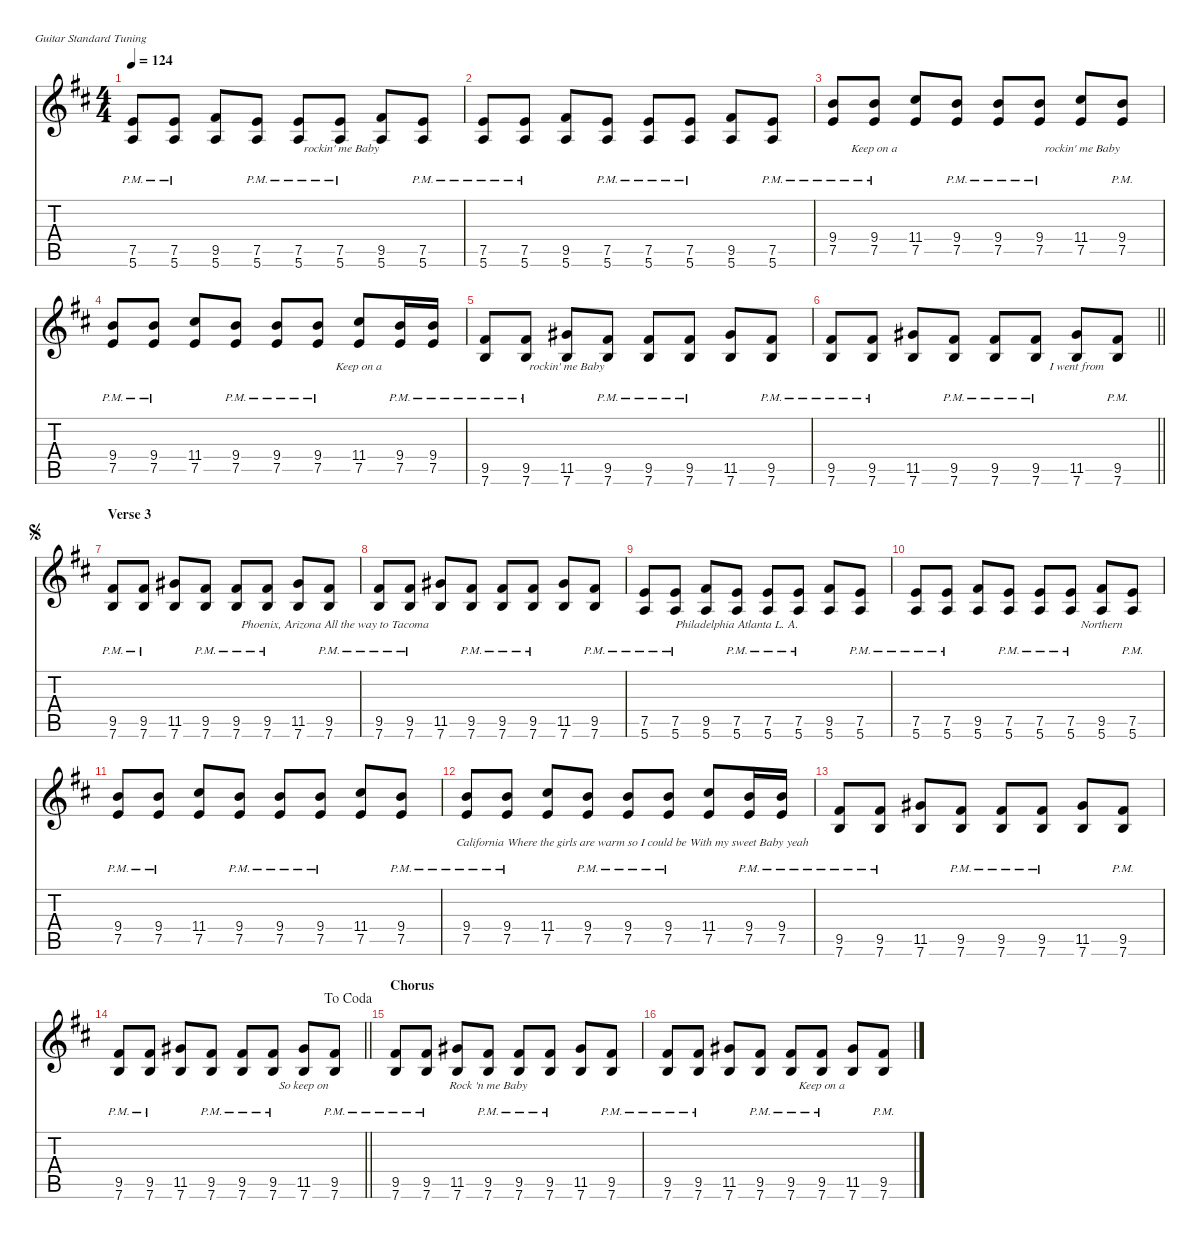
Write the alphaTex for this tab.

\hideDynamics
\bracketExtendMode nobrackets
\singleTrackTrackNamePolicy hidden
\multiTrackTrackNamePolicy hidden
\otherSystemsTrackNameOrientation horizontal
\track ("Distorted Guitar" "E-Gt") {instrument overdrivenguitar}
\staff {score tabs}
\tuning (E4 B3 G3 D3 A2 E2)
\ts (4 4)
\tempo 124
\clef g2
\ks bminor
(7.5{acc forcenatural} 5.6{pm acc forcenatural}).8{dy f beam Up} (7.5{acc forcenatural} 5.6{pm acc forcenatural}).8{beam Up} (9.5{acc #} 5.6{acc forcenatural}).8{beam Up} (7.5{acc forcenatural} 5.6{pm acc forcenatural}).8{beam Up} (7.5{acc forcenatural} 5.6{pm acc forcenatural}).8{beam Up} (7.5{acc forcenatural} 5.6{pm acc forcenatural}).8{lyrics (0 " rockin' me Baby") lyrics (1 "") lyrics (2 "") lyrics (3 "") lyrics (4 "") beam Up} (9.5{acc #} 5.6{acc forcenatural}).8{beam Up} (7.5{acc forcenatural} 5.6{pm acc forcenatural}).8{beam Up} |
(7.5{acc forcenatural} 5.6{pm acc forcenatural}).8{beam Up} (7.5{acc forcenatural} 5.6{pm acc forcenatural}).8{beam Up} (9.5{acc #} 5.6{acc forcenatural}).8{beam Up} (7.5{acc forcenatural} 5.6{pm acc forcenatural}).8{beam Up} (7.5{acc forcenatural} 5.6{pm acc forcenatural}).8{beam Up} (7.5{acc forcenatural} 5.6{pm acc forcenatural}).8{beam Up} (9.5{acc #} 5.6{acc forcenatural}).8{beam Up} (7.5{acc forcenatural} 5.6{pm acc forcenatural}).8{beam Up} |
(7.5{pm acc forcenatural} 9.4{acc forcenatural}).8{beam Up} (7.5{pm acc forcenatural} 9.4{acc forcenatural}).8{lyrics (0 "Keep on a") lyrics (1 "") lyrics (2 "") lyrics (3 "") lyrics (4 "") beam Up} (7.5{acc forcenatural} 11.4{acc #}).8{beam Up} (7.5{pm acc forcenatural} 9.4{acc forcenatural}).8{beam Up} (7.5{pm acc forcenatural} 9.4{acc forcenatural}).8{beam Up} (7.5{pm acc forcenatural} 9.4{acc forcenatural}).8{beam Up} (7.5{acc forcenatural} 11.4{acc #}).8{lyrics (0 " rockin' me Baby") lyrics (1 "") lyrics (2 "") lyrics (3 "") lyrics (4 "") beam Up} (7.5{pm acc forcenatural} 9.4{acc forcenatural}).8{beam Up} |
(7.5{pm acc forcenatural} 9.4{acc forcenatural}).8{beam Up} (7.5{pm acc forcenatural} 9.4{acc forcenatural}).8{beam Up} (7.5{acc forcenatural} 11.4{acc #}).8{beam Up} (7.5{pm acc forcenatural} 9.4{acc forcenatural}).8{beam Up} (7.5{pm acc forcenatural} 9.4{acc forcenatural}).8{beam Up} (7.5{pm acc forcenatural} 9.4{acc forcenatural}).8{beam Up} (7.5{acc forcenatural} 11.4{acc #}).8{lyrics (0 "Keep on a ") lyrics (1 "") lyrics (2 "") lyrics (3 "") lyrics (4 "") beam Up} (9.4{acc forcenatural} 7.5{pm acc forcenatural}).16{beam Up} (7.5{pm acc forcenatural} 9.4{acc forcenatural}).16{beam Up} |
(9.5{acc #} 7.6{pm acc forcenatural}).8{beam Up} (9.5{acc #} 7.6{pm acc forcenatural}).8{beam Up} (11.5{acc #} 7.6{acc forcenatural}).8{lyrics (0 "rockin' me Baby") lyrics (1 "") lyrics (2 "") lyrics (3 "") lyrics (4 "") beam Up} (9.5{acc #} 7.6{pm acc forcenatural}).8{beam Up} (9.5{acc #} 7.6{pm acc forcenatural}).8{beam Up} (9.5{acc #} 7.6{pm acc forcenatural}).8{beam Up} (11.5{acc #} 7.6{acc forcenatural}).8{beam Up} (9.5{acc #} 7.6{pm acc forcenatural}).8{beam Up} |
\barLineRight lightlight
(9.5{acc #} 7.6{pm acc forcenatural}).8{beam Up} (9.5{acc #} 7.6{pm acc forcenatural}).8{beam Up} (11.5{acc #} 7.6{acc forcenatural}).8{beam Up} (9.5{acc #} 7.6{pm acc forcenatural}).8{beam Up} (9.5{acc #} 7.6{pm acc forcenatural}).8{beam Up} (9.5{acc #} 7.6{pm acc forcenatural}).8{beam Up} (11.5{acc #} 7.6{acc forcenatural}).8{lyrics (0 "I went from") lyrics (1 "") lyrics (2 "") lyrics (3 "") lyrics (4 "") beam Up} (9.5{acc #} 7.6{pm acc forcenatural}).8{beam Up} |
\section ("" "Verse 3")
\jump segno
(9.5{acc #} 7.6{pm acc forcenatural}).8{beam Up} (9.5{acc #} 7.6{pm acc forcenatural}).8{beam Up} (11.5{acc #} 7.6{acc forcenatural}).8{beam Up} (9.5{acc #} 7.6{pm acc forcenatural}).8{beam Up} (9.5{acc #} 7.6{pm acc forcenatural}).8{beam Up} (9.5{acc #} 7.6{pm acc forcenatural}).8{beam Up} (11.5{acc #} 7.6{acc forcenatural}).8{beam Up} (9.5{acc #} 7.6{pm acc forcenatural}).8{lyrics (0 "") lyrics (1 "    Phoenix, Arizona All the way to Tacoma") lyrics (2 "") lyrics (3 "") lyrics (4 "") beam Up} |
(9.5{acc #} 7.6{pm acc forcenatural}).8{beam Up} (9.5{acc #} 7.6{pm acc forcenatural}).8{beam Up} (11.5{acc #} 7.6{acc forcenatural}).8{beam Up} (9.5{acc #} 7.6{pm acc forcenatural}).8{beam Up} (9.5{acc #} 7.6{pm acc forcenatural}).8{beam Up} (9.5{acc #} 7.6{pm acc forcenatural}).8{beam Up} (11.5{acc #} 7.6{acc forcenatural}).8{beam Up} (9.5{acc #} 7.6{pm acc forcenatural}).8{beam Up} |
(7.5{acc forcenatural} 5.6{pm acc forcenatural}).8{beam Up} (7.5{acc forcenatural} 5.6{pm acc forcenatural}).8{beam Up} (9.5{acc #} 5.6{acc forcenatural}).8{beam Up} (7.5{acc forcenatural} 5.6{pm acc forcenatural}).8{lyrics (0 "") lyrics (1 "Philadelphia Atlanta L. A.") lyrics (2 "") lyrics (3 "") lyrics (4 "") beam Up} (7.5{acc forcenatural} 5.6{pm acc forcenatural}).8{beam Up} (7.5{acc forcenatural} 5.6{pm acc forcenatural}).8{beam Up} (9.5{acc #} 5.6{acc forcenatural}).8{beam Up} (7.5{acc forcenatural} 5.6{pm acc forcenatural}).8{beam Up} |
(7.5{acc forcenatural} 5.6{pm acc forcenatural}).8{beam Up} (7.5{acc forcenatural} 5.6{pm acc forcenatural}).8{beam Up} (9.5{acc #} 5.6{acc forcenatural}).8{beam Up} (7.5{acc forcenatural} 5.6{pm acc forcenatural}).8{beam Up} (7.5{acc forcenatural} 5.6{pm acc forcenatural}).8{beam Up} (7.5{acc forcenatural} 5.6{pm acc forcenatural}).8{beam Up} (9.5{acc #} 5.6{acc forcenatural}).8{lyrics (0 "") lyrics (1 "Northern") lyrics (2 "") lyrics (3 "") lyrics (4 "") beam Up} (7.5{acc forcenatural} 5.6{pm acc forcenatural}).8{beam Up} |
(7.5{pm acc forcenatural} 9.4{acc forcenatural}).8{beam Up} (7.5{pm acc forcenatural} 9.4{acc forcenatural}).8{beam Up} (7.5{acc forcenatural} 11.4{acc #}).8{beam Up} (7.5{pm acc forcenatural} 9.4{acc forcenatural}).8{beam Up} (7.5{pm acc forcenatural} 9.4{acc forcenatural}).8{beam Up} (7.5{pm acc forcenatural} 9.4{acc forcenatural}).8{beam Up} (7.5{acc forcenatural} 11.4{acc #}).8{beam Up} (7.5{pm acc forcenatural} 9.4{acc forcenatural}).8{beam Up} |
(7.5{pm acc forcenatural} 9.4{acc forcenatural}).8{beam Up} (7.5{pm acc forcenatural} 9.4{acc forcenatural}).8{beam Up} (7.5{acc forcenatural} 11.4{acc #}).8{beam Up} (7.5{pm acc forcenatural} 9.4{acc forcenatural}).8{beam Up} (7.5{pm acc forcenatural} 9.4{acc forcenatural}).8{lyrics (0 "") lyrics (1 "   California Where the girls are warm so I could be With my sweet Baby yeah") lyrics (2 "") lyrics (3 "") lyrics (4 "") beam Up} (7.5{pm acc forcenatural} 9.4{acc forcenatural}).8{beam Up} (7.5{acc forcenatural} 11.4{acc #}).8{beam Up} (9.4{acc forcenatural} 7.5{pm acc forcenatural}).16{beam Up} (7.5{pm acc forcenatural} 9.4{acc forcenatural}).16{beam Up} |
(9.5{acc #} 7.6{pm acc forcenatural}).8{beam Up} (9.5{acc #} 7.6{pm acc forcenatural}).8{beam Up} (11.5{acc #} 7.6{acc forcenatural}).8{beam Up} (9.5{acc #} 7.6{pm acc forcenatural}).8{beam Up} (9.5{acc #} 7.6{pm acc forcenatural}).8{beam Up} (9.5{acc #} 7.6{pm acc forcenatural}).8{beam Up} (11.5{acc #} 7.6{acc forcenatural}).8{beam Up} (9.5{acc #} 7.6{pm acc forcenatural}).8{beam Up} |
\jump dacoda
\barLineRight lightlight
(9.5{acc #} 7.6{pm acc forcenatural}).8{beam Up} (9.5{acc #} 7.6{pm acc forcenatural}).8{beam Up} (11.5{acc #} 7.6{acc forcenatural}).8{beam Up} (9.5{acc #} 7.6{pm acc forcenatural}).8{beam Up} (9.5{acc #} 7.6{pm acc forcenatural}).8{beam Up} (9.5{acc #} 7.6{pm acc forcenatural}).8{beam Up} (11.5{acc #} 7.6{acc forcenatural}).8{lyrics (0 "") lyrics (1 "So keep on") lyrics (2 "") lyrics (3 "") lyrics (4 "") beam Up} (9.5{acc #} 7.6{pm acc forcenatural}).8{beam Up} |
\section ("" "Chorus")
(9.5{acc #} 7.6{pm acc forcenatural}).8{beam Up} (9.5{acc #} 7.6{pm acc forcenatural}).8{beam Up} (11.5{acc #} 7.6{acc forcenatural}).8{beam Up} (9.5{acc #} 7.6{pm acc forcenatural}).8{lyrics (0 "") lyrics (1 "Rock 'n me Baby") lyrics (2 "") lyrics (3 "") lyrics (4 "") beam Up} (9.5{acc #} 7.6{pm acc forcenatural}).8{beam Up} (9.5{acc #} 7.6{pm acc forcenatural}).8{beam Up} (11.5{acc #} 7.6{acc forcenatural}).8{beam Up} (9.5{acc #} 7.6{pm acc forcenatural}).8{beam Up} |
(9.5{acc #} 7.6{pm acc forcenatural}).8{beam Up} (9.5{acc #} 7.6{pm acc forcenatural}).8{beam Up} (11.5{acc #} 7.6{acc forcenatural}).8{beam Up} (9.5{acc #} 7.6{pm acc forcenatural}).8{beam Up} (9.5{acc #} 7.6{pm acc forcenatural}).8{beam Up} (9.5{acc #} 7.6{pm acc forcenatural}).8{lyrics (0 "") lyrics (1 "Keep on a") lyrics (2 "") lyrics (3 "") lyrics (4 "") beam Up} (11.5{acc #} 7.6{acc forcenatural}).8{beam Up} (9.5{acc #} 7.6{pm acc forcenatural}).8{beam Up}
